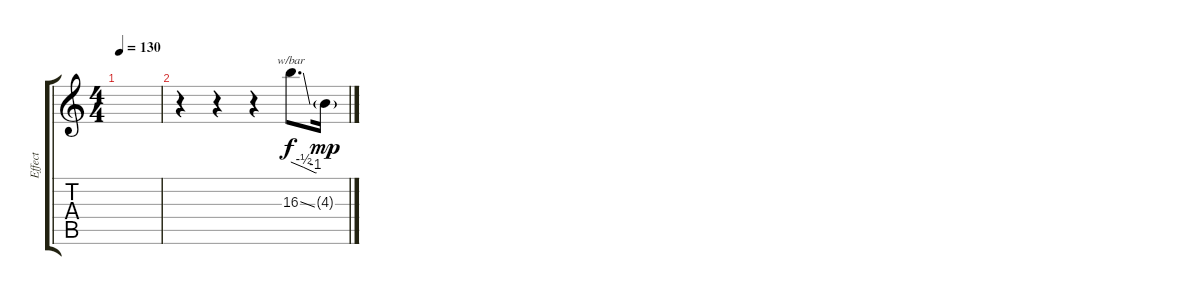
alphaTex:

\track ("Effect" "Effect") {mute instrument banjo}
\staff {score tabs}
\tuning (E4 B3 G3 D3 A2 E2) {hide}
\displaytranspose 12
\ts (4 4)
\tempo 130
\clef g2
\ks c
|
r.4 r.4 r.4 16.3{ss}.8{d tbe (custom default 0 0 30 -2 57 -4 60 -4)} 4.3{g}.16{dy mp}
